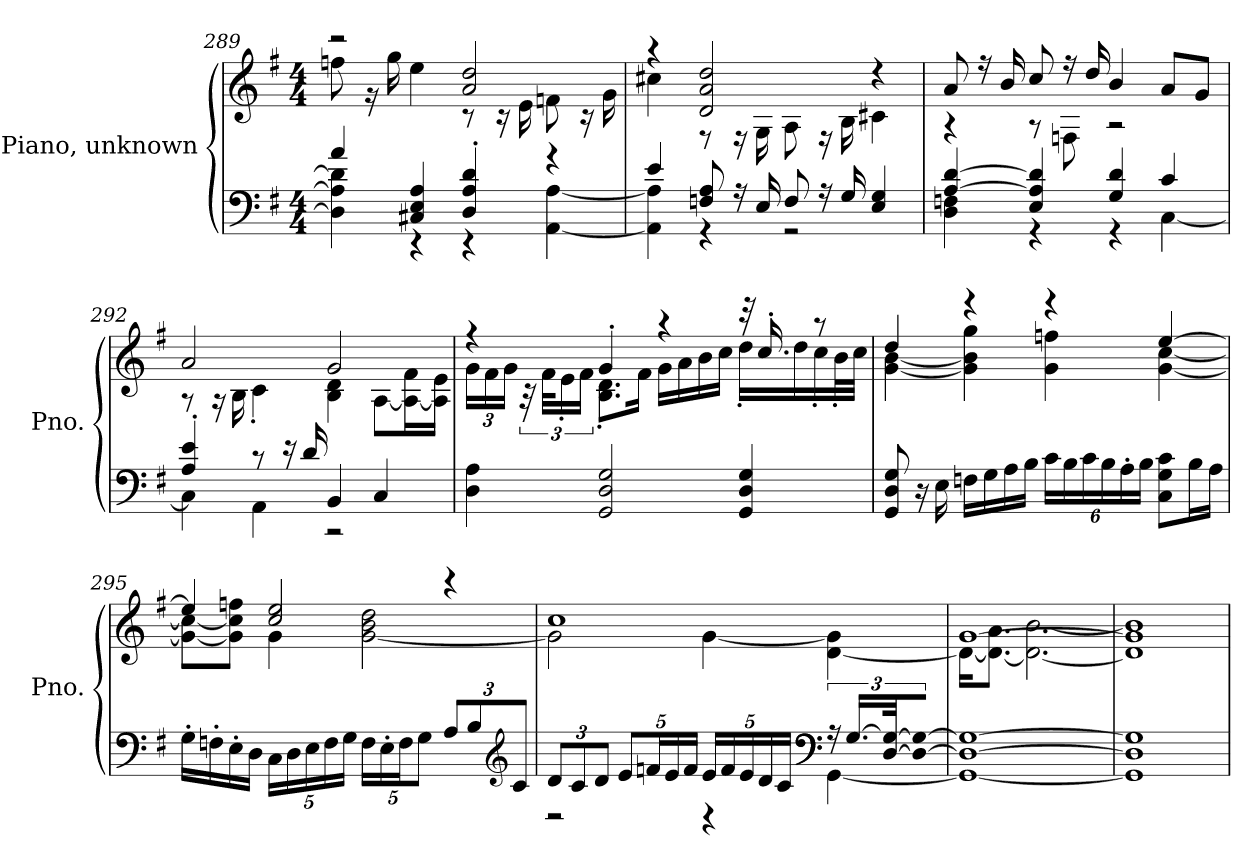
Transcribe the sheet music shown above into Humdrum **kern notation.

**kern	**kern
*part1	*part1
*staff2	*staff1
*I"Piano, unknown	*
*I'Pno.	*
*clefF4	*clefG2
*k[f#]	*k[f#]
*M4/4	*M4/4
=289	=289
*^	*^
4a/	4D\] 4A\] 4d\]	2r	8ffn\
.	.	.	16r
.	.	.	16gg\
4C#X/ 4E/ 4A/	4r	.	4ee\
4D/' 4A/' 4d/'	4r	2a/ 2dd/	8r
.	.	.	16r
.	.	.	16e\
4r	[4AA\ [4A\	.	8fn\
.	.	.	16r
.	.	.	16g\
!!LO:PB:g=z	!!
=290	=290	=290	=290
4e/	4AA\] 4A\]	4r	4cc#X\
8Fn/ 8A/	4r	2d/ 2a/ 2dd/	8r
16r	.	.	16r
16E/	.	.	16G\
8F/	2r	.	8A\
16r	.	.	16r
16G/	.	.	16B\
4E/ 4G/	.	4r	4c#X\
=291	=291	=291	=291
[4A/ [4d/	4D\ 4Fn\	8a/	4r
.	.	16r	.
.	.	16b/	.
4E/ 4A/] 4d/]	4r	8cc/	8r
.	.	16r	8Fn\
.	.	16dd/	.
4G/ 4d/	4r	4b/	2r
4c/	[4C\	8a/L	.
.	.	8g/J	.
=292	=292	=292	=292
4A/' 4e/'	4C\]	2a/	8r
.	.	.	16r
.	.	.	16B\
8r	4AA\	.	4c'\
16r	.	.	.
16d/	.	.	.
4BB/	2r	2g/	4B\ 4d\
4C/	.	.	[8A\L
.	.	.	16A\_ 16f#\L
.	.	.	16A\] 16e\JJ
*v	*v	*	*
!!LO:LB:g=z	!!
=293	=293	=293
*	*	*Xbrackettup
4D\ 4A\	4r	24g\LL
.	.	24f#\
.	.	24g\JJ
*	*	*brackettup
.	.	48r
.	.	48f#\KLL
.	.	24e'\
.	.	24f#\JJ
2GG/ 2D/ 2G/	4g'/	8.B\' 8.d\'L
.	.	16f#\Jk
.	4r	16g\LL
.	.	16a\
.	.	16b\
.	.	16cc\JJ
4GG/ 4D/ 4G/	32r	16dd'\LL
.	16.cc'/	.
.	.	16dd\
.	8r	16cc'\
.	.	32b'\L
.	.	32cc\JJJ
=294	=294	=294
8GG/ 8D/ 8G/	4dd/	[4g\ [4b\
16r	.	.
16E\	.	.
16Fn\LL	4r	4g\] 4b\] 4gg\
16G\	.	.
16A\	.	.
16B\JJ	.	.
*Xbrackettup	*	*
24c\LL	4r	4g\ 4ffn\
24B\	.	.
24c\	.	.
24B\	.	.
24A'\	.	.
24B\JJ	.	.
8C\ 8G\ 8c\L	[4ee/	[4g\ [4cc\
16B\L	.	.
16A\JJ	.	.
!!LO:LB:g=z	!!
=295	=295	=295
16G'\LL	4ee/]	8g\_ 8cc\_L
16Fn'\	.	.
16E'\	.	8g\] 8cc\] 8ffn\J
16D\JJ	.	.
20C\LL	2cc/ 2ee/	4g\
20D\	.	.
20E\	.	.
20F\	.	.
20G\JJ	.	.
20F\LL	.	[2g\ 2b\ 2dd\
20E'\	.	.
20F\J	.	.
10G\J	.	.
12A/L	4r	.
12B/	.	.
*clefG2	*	*
12c/J	.	.
=296	=296	=296
*^	*	*
12d/L	2r	1cc	2g\]
12c/	.	.	.
12d/J	.	.	.
10e/L	.	.	.
20fn/L	.	.	.
20e/	.	.	.
20f/JJ	.	.	.
20e/LL	4r	.	[4g\
20f/	.	.	.
20e/	.	.	.
20d/	.	.	.
20c/JJ	.	.	.
*clefF4	*	*	*
*brackettup	*	*	*
24r	[4GG\	.	[4d\ 4g\]
[24.G/LL	.	.	.
[48D/ 48G/_JK	.	.	.
8D/_ 8G/_J	.	.	.
=297	=297	=297	=297
1D_ 1G_	1GG_	[1g	16d\KL_
.	.	.	8.d\_ 8.a\J
.	.	.	2.d\_ [2.b\
!!LO:LB:g=z	!!
=298	=298	=298	=298
1D] 1G]	1GG]	1g]	1d] 1b]
*v	*v	*	*
*	*v	*v
=	=
*-	*-
